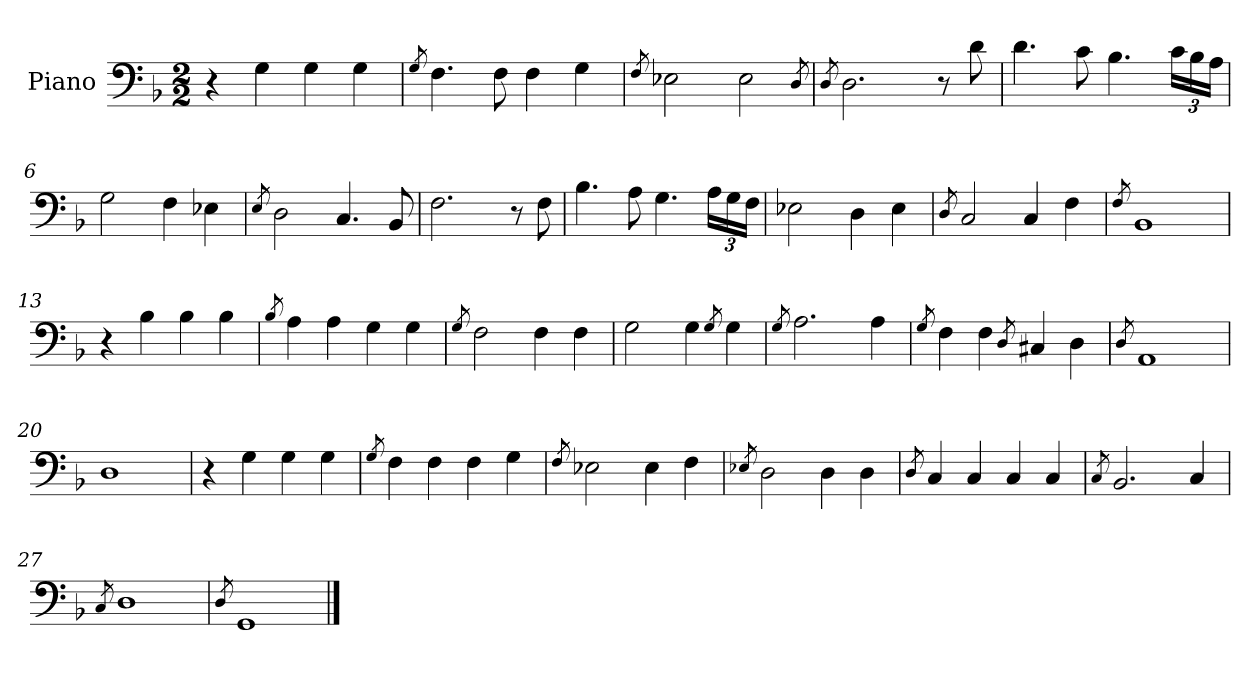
**kern
*part1
*staff1
*I"Piano
*I'Pno.
*clefF4
*k[b-]
*M2/2
=1
4r
4G\
4G\
4G\
=2
8qG/
4.F\
8F\
4F\
4G\
=3
8qF/
2E-X\
2E-\
8qD/
=4
8qD/
2.D\
8r
8d\
=5
4.d\
8c\
4.B-\
*Xbrackettup
24c\LL
24B-\
24A\JJ
=6
2G\
4F\
4E-X\
=7
8qE/
2D\
4.C/
8BB-/
!!LO:LB:g=z
=8
2.F\
8r
8F\
=9
4.B-\
8A\
4.G\
24A\LL
24G\
24F\JJ
=10
2E-X\
4D\
4E-\
=11
8qD/
2C/
4C/
4F\
=12
8qF/
1BB-
=13
4r
4B-\
4B-\
4B-\
=14
8qB-/
4A\
4A\
4G\
4G\
=15
8qG/
2F\
4F\
4F\
!!LO:LB:g=z
=16
2G\
4G\
8qG/
4G\
=17
8qG/
2.A\
4A\
=18
8qG/
4F\
4F\
8qD/
4C#X/
4D\
=19
8qD/
1AA
=20
1D
=21
4r
4G\
4G\
4G\
=22
8qG/
4F\
4F\
4F\
4G\
=23
8qF/
2E-X\
4E-\
4F\
!!LO:LB:g=z
=24
8qE-X/
2D\
4D\
4D\
=25
8qD/
4C/
4C/
4C/
4C/
=26
8qC/
2.BB-/
4C/
=27
8qC/
1D
=28
8qD/
1GG
==
*-
